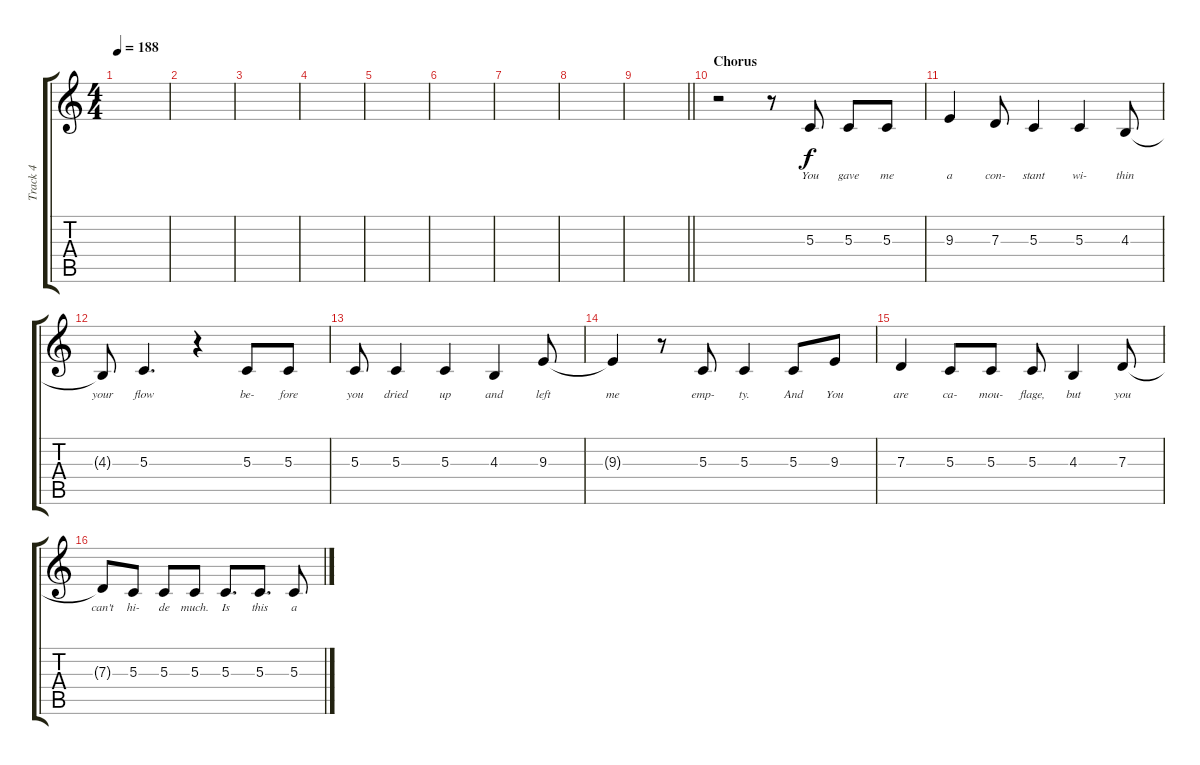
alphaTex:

\track ("Track 4" "Track 4") {instrument clarinet}
\staff {score tabs}
\tuning (E4 B3 G3 D3 A2 E2) {hide}
\ts (4 4)
\tempo 188
\clef g2
\ks c
|
|
|
|
|
|
|
|
\barLineRight lightlight
|
\section ("" "Chorus")
r.2 r.8 5.3.8{lyrics (0 "You") lyrics (1 "") lyrics (2 "") lyrics (3 "") lyrics (4 "")} 5.3.8{lyrics (0 "gave") lyrics (1 "") lyrics (2 "") lyrics (3 "") lyrics (4 "")} 5.3.8{lyrics (0 "me") lyrics (1 "") lyrics (2 "") lyrics (3 "") lyrics (4 "")} |
9.3.4{lyrics (0 "a") lyrics (1 "") lyrics (2 "") lyrics (3 "") lyrics (4 "")} 7.3.8{lyrics (0 "con-") lyrics (1 "") lyrics (2 "") lyrics (3 "") lyrics (4 "")} 5.3.4{lyrics (0 "stant") lyrics (1 "") lyrics (2 "") lyrics (3 "") lyrics (4 "")} 5.3.4{lyrics (0 "wi-") lyrics (1 "") lyrics (2 "") lyrics (3 "") lyrics (4 "")} 4.3.8{lyrics (0 "thin") lyrics (1 "") lyrics (2 "") lyrics (3 "") lyrics (4 "")} |
4.3{t}.8{lyrics (0 "your") lyrics (1 "") lyrics (2 "") lyrics (3 "") lyrics (4 "")} 5.3.4{d lyrics (0 "flow") lyrics (1 "") lyrics (2 "") lyrics (3 "") lyrics (4 "")} r.4 5.3.8{lyrics (0 "be-") lyrics (1 "") lyrics (2 "") lyrics (3 "") lyrics (4 "")} 5.3.8{lyrics (0 "fore") lyrics (1 "") lyrics (2 "") lyrics (3 "") lyrics (4 "")} |
5.3.8{lyrics (0 "you") lyrics (1 "") lyrics (2 "") lyrics (3 "") lyrics (4 "")} 5.3.4{lyrics (0 "dried") lyrics (1 "") lyrics (2 "") lyrics (3 "") lyrics (4 "")} 5.3.4{lyrics (0 "up") lyrics (1 "") lyrics (2 "") lyrics (3 "") lyrics (4 "")} 4.3.4{lyrics (0 "and") lyrics (1 "") lyrics (2 "") lyrics (3 "") lyrics (4 "")} 9.3.8{lyrics (0 "left") lyrics (1 "") lyrics (2 "") lyrics (3 "") lyrics (4 "")} |
9.3{t}.4{lyrics (0 "me") lyrics (1 "") lyrics (2 "") lyrics (3 "") lyrics (4 "")} r.8 5.3.8{lyrics (0 "emp-") lyrics (1 "") lyrics (2 "") lyrics (3 "") lyrics (4 "")} 5.3.4{lyrics (0 "ty.") lyrics (1 "") lyrics (2 "") lyrics (3 "") lyrics (4 "")} 5.3.8{lyrics (0 "And") lyrics (1 "") lyrics (2 "") lyrics (3 "") lyrics (4 "")} 9.3.8{lyrics (0 "You") lyrics (1 "") lyrics (2 "") lyrics (3 "") lyrics (4 "")} |
7.3.4{lyrics (0 "are") lyrics (1 "") lyrics (2 "") lyrics (3 "") lyrics (4 "")} 5.3.8{lyrics (0 "ca-") lyrics (1 "") lyrics (2 "") lyrics (3 "") lyrics (4 "")} 5.3.8{lyrics (0 "mou-") lyrics (1 "") lyrics (2 "") lyrics (3 "") lyrics (4 "")} 5.3.8{lyrics (0 "flage,") lyrics (1 "") lyrics (2 "") lyrics (3 "") lyrics (4 "")} 4.3.4{lyrics (0 "but") lyrics (1 "") lyrics (2 "") lyrics (3 "") lyrics (4 "")} 7.3.8{lyrics (0 "you") lyrics (1 "") lyrics (2 "") lyrics (3 "") lyrics (4 "")} |
7.3{t}.8{lyrics (0 "can't") lyrics (1 "") lyrics (2 "") lyrics (3 "") lyrics (4 "")} 5.3.8{lyrics (0 "hi-") lyrics (1 "") lyrics (2 "") lyrics (3 "") lyrics (4 "")} 5.3.8{lyrics (0 "de") lyrics (1 "") lyrics (2 "") lyrics (3 "") lyrics (4 "")} 5.3.8{lyrics (0 "much.") lyrics (1 "") lyrics (2 "") lyrics (3 "") lyrics (4 "")} 5.3.8{d lyrics (0 "Is") lyrics (1 "") lyrics (2 "") lyrics (3 "") lyrics (4 "")} 5.3.8{d lyrics (0 "this") lyrics (1 "") lyrics (2 "") lyrics (3 "") lyrics (4 "")} 5.3.8{lyrics (0 "a") lyrics (1 "") lyrics (2 "") lyrics (3 "") lyrics (4 "")}
